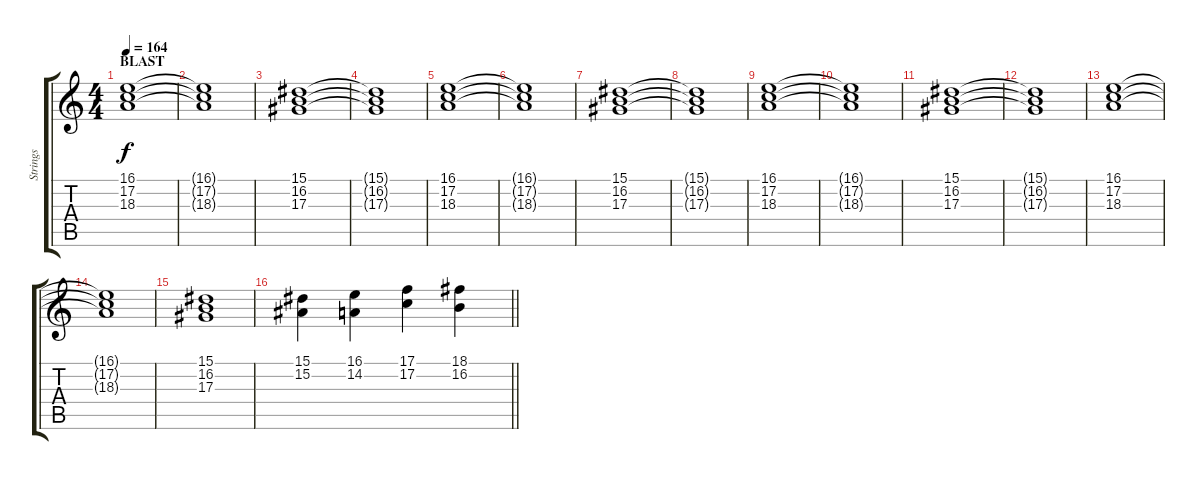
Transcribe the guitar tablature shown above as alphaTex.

\track ("Strings" "Strings") {instrument stringensemble1}
\staff {score tabs}
\tuning (C4 G3 Eb3 Bb2 F2 C2) {hide}
\ts (4 4)
\section ("" "BLAST")
\tempo 164
\clef g2
\ks c
(16.1 17.2 18.3).1{dy f} |
(16.1{t} 17.2{t} 18.3{t}).1 |
(15.1 16.2 17.3).1 |
(15.1{t} 16.2{t} 17.3{t}).1 |
(16.1 17.2 18.3).1 |
(16.1{t} 17.2{t} 18.3{t}).1 |
(15.1 16.2 17.3).1 |
(15.1{t} 16.2{t} 17.3{t}).1 |
(16.1 17.2 18.3).1 |
(16.1{t} 17.2{t} 18.3{t}).1 |
(15.1 16.2 17.3).1 |
(15.1{t} 16.2{t} 17.3{t}).1 |
(16.1 17.2 18.3).1 |
(16.1{t} 17.2{t} 18.3{t}).1 |
(15.1 16.2 17.3).1 |
\barLineRight lightlight
(15.1 15.2).4 (16.1 14.2).4 (17.1 17.2).4 (18.1 16.2).4
